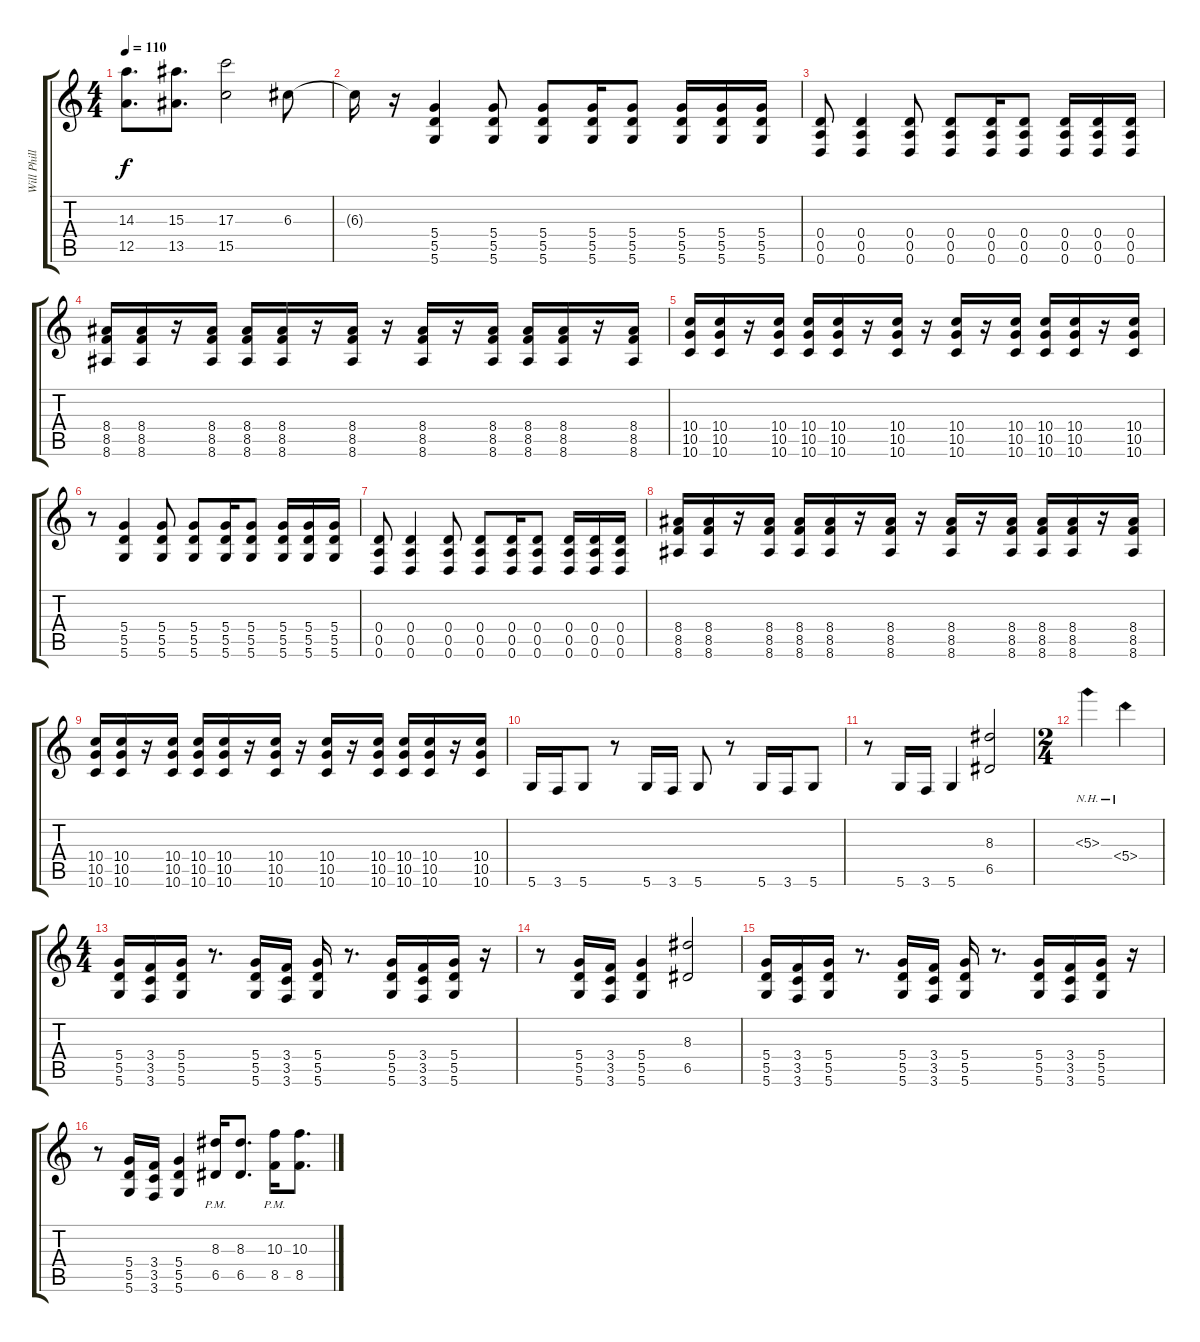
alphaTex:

\track ("Will Phillipson" "Will Phill") {instrument overdrivenguitar}
\staff {score tabs}
\tuning (E4 B3 G3 D3 A2 D2) {hide}
\ts (4 4)
\tempo 110
\clef g2
\ks c
(14.3 12.5).8{d dy f} (15.3 13.5).8{d} (17.3 15.5).2 6.3.8 |
6.3{t}.16 r.16 (5.4 5.5 5.6).4 (5.4 5.5 5.6).8 (5.4 5.5 5.6).8 (5.4 5.5 5.6).16 (5.4 5.5 5.6).8 (5.4 5.5 5.6).16 (5.4 5.5 5.6).16 (5.4 5.5 5.6).16 |
(0.4 0.5 0.6).8 (0.4 0.5 0.6).4 (0.4 0.5 0.6).8 (0.4 0.5 0.6).8 (0.4 0.5 0.6).16 (0.4 0.5 0.6).8 (0.4 0.5 0.6).16 (0.4 0.5 0.6).16 (0.4 0.5 0.6).16 |
(8.4 8.5 8.6).16 (8.4 8.5 8.6).16 r.16 (8.4 8.5 8.6).16 (8.4 8.5 8.6).16 (8.4 8.5 8.6).16 r.16 (8.4 8.5 8.6).16 r.16 (8.4 8.5 8.6).16 r.16 (8.4 8.5 8.6).16 (8.4 8.5 8.6).16 (8.4 8.5 8.6).16 r.16 (8.4 8.5 8.6).16 |
(10.4 10.5 10.6).16 (10.4 10.5 10.6).16 r.16 (10.4 10.5 10.6).16 (10.4 10.5 10.6).16 (10.4 10.5 10.6).16 r.16 (10.4 10.5 10.6).16 r.16 (10.4 10.5 10.6).16 r.16 (10.4 10.5 10.6).16 (10.4 10.5 10.6).16 (10.4 10.5 10.6).16 r.16 (10.4 10.5 10.6).16 |
r.8 (5.4 5.5 5.6).4 (5.4 5.5 5.6).8 (5.4 5.5 5.6).8 (5.4 5.5 5.6).16 (5.4 5.5 5.6).8 (5.4 5.5 5.6).16 (5.4 5.5 5.6).16 (5.4 5.5 5.6).16 |
(0.4 0.5 0.6).8 (0.4 0.5 0.6).4 (0.4 0.5 0.6).8 (0.4 0.5 0.6).8 (0.4 0.5 0.6).16 (0.4 0.5 0.6).8 (0.4 0.5 0.6).16 (0.4 0.5 0.6).16 (0.4 0.5 0.6).16 |
(8.4 8.5 8.6).16 (8.4 8.5 8.6).16 r.16 (8.4 8.5 8.6).16 (8.4 8.5 8.6).16 (8.4 8.5 8.6).16 r.16 (8.4 8.5 8.6).16 r.16 (8.4 8.5 8.6).16 r.16 (8.4 8.5 8.6).16 (8.4 8.5 8.6).16 (8.4 8.5 8.6).16 r.16 (8.4 8.5 8.6).16 |
(10.4 10.5 10.6).16 (10.4 10.5 10.6).16 r.16 (10.4 10.5 10.6).16 (10.4 10.5 10.6).16 (10.4 10.5 10.6).16 r.16 (10.4 10.5 10.6).16 r.16 (10.4 10.5 10.6).16 r.16 (10.4 10.5 10.6).16 (10.4 10.5 10.6).16 (10.4 10.5 10.6).16 r.16 (10.4 10.5 10.6).16 |
5.6.16 3.6.16 5.6.8 r.8 5.6.16 3.6.16 5.6.8 r.8 5.6.16 3.6.16 5.6.8 |
r.8 5.6.16 3.6.16 5.6.4 (8.3 6.5).2 |
\ts (2 4)
5.3{nh}.4 5.4{nh}.4 |
\ts (4 4)
(5.4 5.5 5.6).16 (3.4 3.5 3.6).16 (5.4 5.5 5.6).16 r.8{d} (5.4 5.5 5.6).16 (3.4 3.5 3.6).16 (5.4 5.5 5.6).16 r.8{d} (5.4 5.5 5.6).16 (3.4 3.5 3.6).16 (5.4 5.5 5.6).16 r.16 |
r.8 (5.4 5.5 5.6).16 (3.4 3.5 3.6).16 (5.4 5.5 5.6).4 (8.3 6.5).2 |
(5.4 5.5 5.6).16 (3.4 3.5 3.6).16 (5.4 5.5 5.6).16 r.8{d} (5.4 5.5 5.6).16 (3.4 3.5 3.6).16 (5.4 5.5 5.6).16 r.8{d} (5.4 5.5 5.6).16 (3.4 3.5 3.6).16 (5.4 5.5 5.6).16 r.16 |
r.8 (5.4 5.5 5.6).16 (3.4 3.5 3.6).16 (5.4 5.5 5.6).4 (8.3{pm} 6.5{pm}).16 (8.3 6.5).8{d} (10.3{pm} 8.5{pm}).16 (10.3 8.5).8{d}
